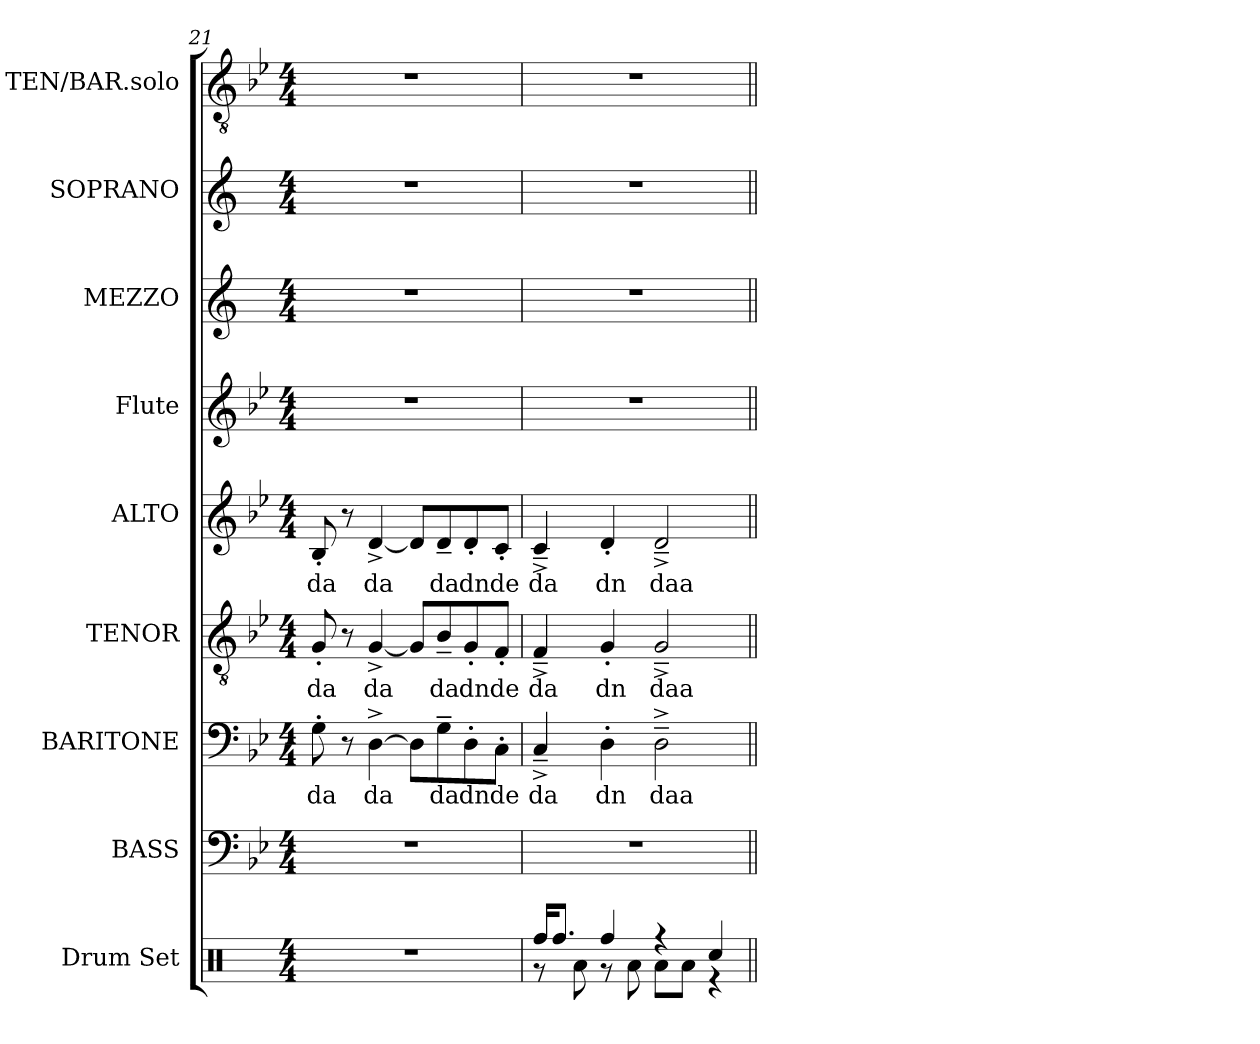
**kern	**kern	**kern	**text	**kern	**text	**kern	**text	**kern	**kern	**kern	**kern
*part9	*part8	*part7	*part7	*part6	*part6	*part5	*part5	*part4	*part3	*part2	*part1
*staff9	*staff8	*staff7	*staff7	*staff6	*staff6	*staff5	*staff5	*staff4	*staff3	*staff2	*staff1
*I"Drum Set	*I"BASS	*I"BARITONE	*	*I"TENOR	*	*I"ALTO	*	*I"Flute	*I"MEZZO	*I"SOPRANO	*I"TEN/BAR.solo
*I'Dr.	*I'B.	*I'Bar.	*	*I'T.	*	*I'A.	*	*I'Fl.	*	*I'S.	*I'T.
*clefX	*clefF4	*clefF4	*	*clefGv2	*	*clefG2	*	*clefG2	*clefG2	*clefG2	*clefGv2
*	*	*	*	*	*	*	*	*	*ITrd1c2	*ITrd1c2	*
*k[]	*k[b-e-]	*k[b-e-]	*	*k[b-e-]	*	*k[b-e-]	*	*k[b-e-]	*k[b-e-]	*k[b-e-]	*k[b-e-]
*M4/4	*M4/4	*M4/4	*	*M4/4	*	*M4/4	*	*M4/4	*M4/4	*M4/4	*M4/4
=21	=21	=21	=21	=21	=21	=21	=21	=21	=21	=21	=21
!	!	!	!LO:LY:b	!	!LO:LY:b	!	!LO:LY:b	!	!	!	!
1r	1r	8G'\	da	8G'/	da	8B-'/	da	1r	1r	1r	1r
.	.	8r	.	8r	.	8r	.	.	.	.	.
!	!	!	!LO:LY:b	!	!LO:LY:b	!	!LO:LY:b	!	!	!	!
.	.	[4D^\	da	[4G^/	da	[4d^/	da	.	.	.	.
.	.	8D\L]	.	8G/L]	.	8d/L]	.	.	.	.	.
!	!	!	!LO:LY:b	!	!LO:LY:b	!	!LO:LY:b	!	!	!	!
.	.	8G~\	da	8B-~/	da	8d~/	da	.	.	.	.
!	!	!	!LO:LY:b	!	!LO:LY:b	!	!LO:LY:b	!	!	!	!
.	.	8D'\	dn	8G'/	dn	8d'/	dn	.	.	.	.
!	!	!	!LO:LY:b	!	!LO:LY:b	!	!LO:LY:b	!	!	!	!
.	.	8C'\J	de	8F'/J	de	8c'/J	de	.	.	.	.
!!LO:LB:g=z
=22	=22	=22	=22	=22	=22	=22	=22	=22	=22	=22	=22
*^	*	*	*	*	*	*	*	*	*	*	*
!	!	!	!	!LO:LY:b	!	!LO:LY:b	!	!LO:LY:b	!	!	!	!
16Rff/KL	8r	1r	4C~^/	da	4F~^/	da	4c~^/	da	1r	1r	1r	1r
8.Rff/J	.	.	.	.	.	.	.	.	.	.	.	.
.	8Ra\	.	.	.	.	.	.	.	.	.	.	.
!	!	!	!	!LO:LY:b	!	!LO:LY:b	!	!LO:LY:b	!	!	!	!
4Rff/	8r	.	4D'\	dn	4G'/	dn	4d'/	dn	.	.	.	.
.	8Ra\	.	.	.	.	.	.	.	.	.	.	.
!	!	!	!	!LO:LY:b	!	!LO:LY:b	!	!LO:LY:b	!	!	!	!
4r	8Ra\L	.	2D~^\	daa	2G~^/	daa	2d~^/	daa	.	.	.	.
.	8Ra\J	.	.	.	.	.	.	.	.	.	.	.
4Rcc/	4r	.	.	.	.	.	.	.	.	.	.	.
*v	*v	*	*	*	*	*	*	*	*	*	*	*
=||	=||	=||	=||	=||	=||	=||	=||	=||	=||	=||	=||
*-	*-	*-	*-	*-	*-	*-	*-	*-	*-	*-	*-
